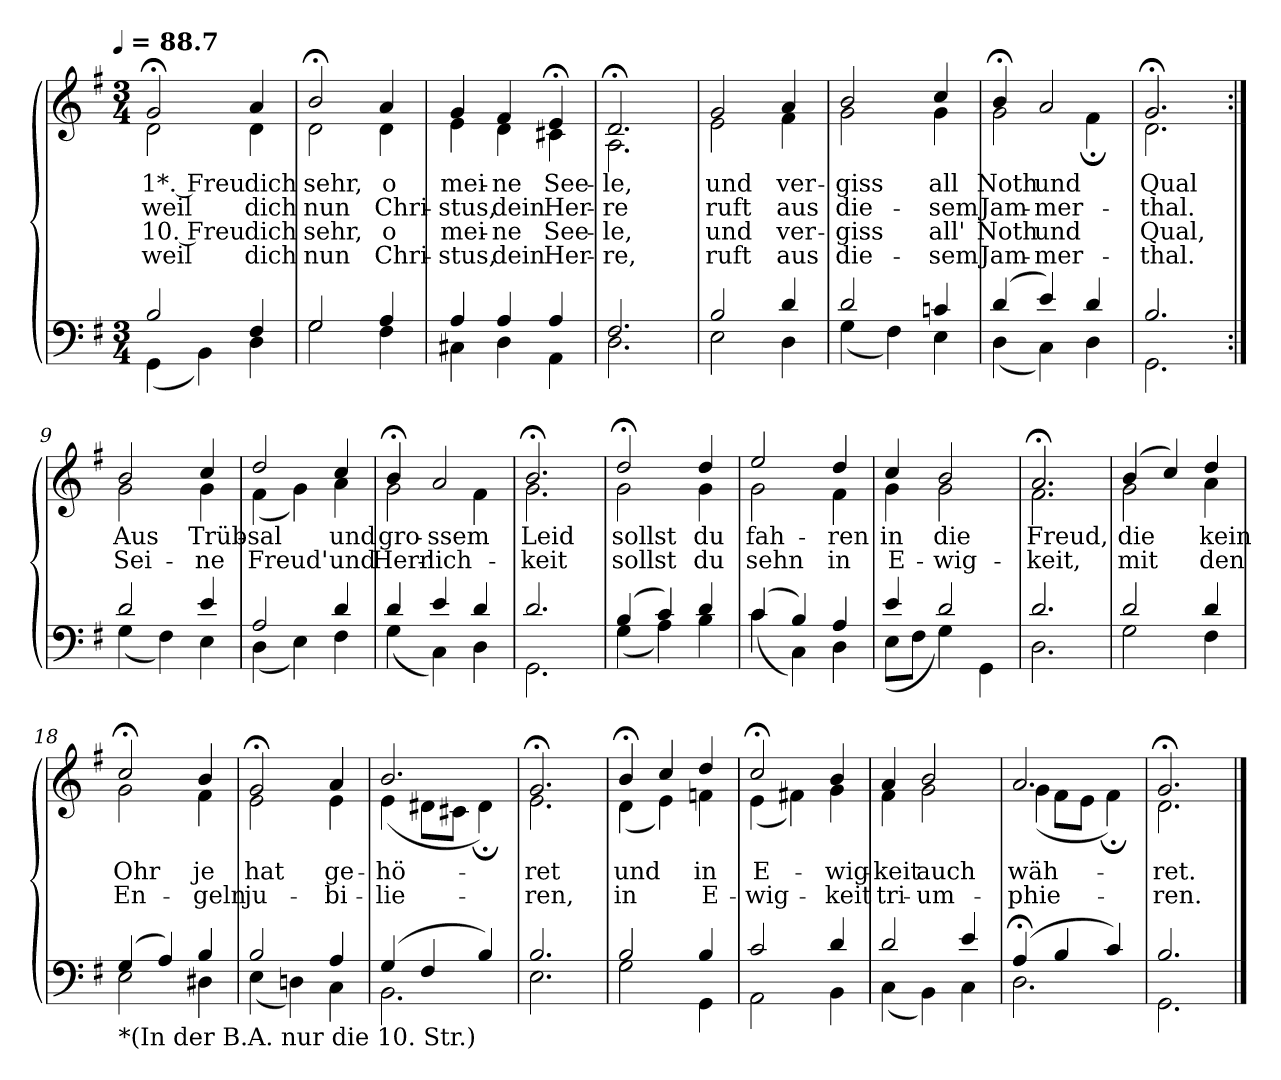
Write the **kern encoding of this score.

**kern	**kern	**text	**text	**text	**text	**dynam
*part1	*part1	*part1	*part1	*part1	*part1	*part1
*staff2	*staff1	*staff1	*staff1	*staff1	*staff1	*staff1/2
*clefF4	*clefG2	*	*	*	*	*
*k[f#]	*k[f#]	*	*	*	*	*
!!LO:TX:omd:t=[quarter] = 88.7
*M3/4	*M3/4	*	*	*	*	*
*MM88	*MM88	*	*	*	*	*
=1	=1	=1	=1	=1	=1	=1
*^	*^	*	*	*	*	*
2B	(4GG	2g;<	2d	1*. Freu	weil	10. Freu	weil	.
.	4BB)	.	.	.	.	.	.	.
4F#	4D	4a	4d	dich	dich	dich	dich	.
=2	=2	=2	=2	=2	=2	=2	=2	=2
2G	2G	2b;<	2d	sehr,	nun	sehr,	nun	.
4A	4F#	4a	4d	o	Chri-	o	Chri-	.
=3	=3	=3	=3	=3	=3	=3	=3	=3
4A	4C#X	4g	4e	mei-	-stus,	mei-	-stus,	.
4A	4D	4f#	4d	-ne	dein	-ne	dein	.
4A	4AA	4e;<	4c#X	See-	Her-	See-	Her-	.
=4	=4	=4	=4	=4	=4	=4	=4	=4
2.F#	2.D	2.d;<	2.A	-le,	-re	-le,	-re,	.
=5	=5	=5	=5	=5	=5	=5	=5	=5
2B	2E	2g	2e	und	ruft	und	ruft	.
4d	4D	4a	4f#	ver-	aus	ver-	aus	.
=6	=6	=6	=6	=6	=6	=6	=6	=6
2d	(4G	2b	2g	-giss	die-	-giss	die-	.
.	4F#)	.	.	.	.	.	.	.
4cn	4E	4cc	4g	all	-sem	all'	-sem	.
=7	=7	=7	=7	=7	=7	=7	=7	=7
(4d	(4D	4b;<	2g	Noth	Jam-	Noth	Jam-	.
4e)	4C)	2a	.	und	-mer-	und	-mer-	.
4d	4D	.	4f#;	.	.	.	.	.
=8	=8	=8	=8	=8	=8	=8	=8	=8
2.B	2.GG	2.g;<	2.d	Qual	-thal.	Qual,	-thal.	.
!!LO:LB:g=z	!!
=9:|!	=9:|!	=9:|!	=9:|!	=9:|!	=9:|!	=9:|!	=9:|!	=9:|!
2d	(4G	2b	2g	Aus	Sei-	.	.	.
.	4F#)	.	.	.	.	.	.	.
4e	4E	4cc	4g	Trüb-	-ne	.	.	.
=10	=10	=10	=10	=10	=10	=10	=10	=10
2A	(4D	2dd	(4f#	-sal	Freud'	.	.	.
.	4E)	.	4g)	.	.	.	.	.
4d	4F#	4cc	4a	und	und	.	.	.
=11	=11	=11	=11	=11	=11	=11	=11	=11
4d	(4G	4b;<	2g	gro-	Herr-	.	.	.
4e	4C)	2a	.	-ssem	-lich-	.	.	.
4d	4D	.	4f#	.	.	.	.	.
=12	=12	=12	=12	=12	=12	=12	=12	=12
2.d	2.GG	2.b;<	2.g	Leid	-keit	.	.	.
=13	=13	=13	=13	=13	=13	=13	=13	=13
*	*	*MM92	*	*	*	*	*	*
(4B	(4G	2dd;<	2g	sollst	sollst	.	.	.
4c)	4A)	.	.	.	.	.	.	.
4d	4B	4dd	4g	du	du	.	.	♩ = 88
=14	=14	=14	=14	=14	=14	=14	=14	=14
(4c	(4c	2ee	2g	fah-	sehn	.	.	.
4B)	4C)	.	.	.	.	.	.	.
4A	4D	4dd	4f#	-ren	in	.	.	.
=15	=15	=15	=15	=15	=15	=15	=15	=15
*	*	*MM87	*	*	*	*	*	*
4e	(8EL	4cc	4g	in	E-	.	.	.
.	8F#J	.	.	.	.	.	.	.
2d	4G)	2b	2g	die	-wig-	.	.	.
.	4GG	.	.	.	.	.	.	.
=16	=16	=16	=16	=16	=16	=16	=16	=16
2.d	2.D	2.a;<	2.f#	Freud,	-keit,	.	.	.
=17	=17	=17	=17	=17	=17	=17	=17	=17
*	*	*MM88	*	*	*	*	*	*
2d	2G	(4b	2g	die	mit	.	.	.
.	.	4cc)	.	.	.	.	.	.
4d	4F#	4dd	4a	kein	den	.	.	.
!!LO:LB:g=z	!!
=18	=18	=18	=18	=18	=18	=18	=18	=18
!LO:TX:b:t=*(In der B.A. nur die 10. Str.)	!	!	!	!	!	!	!	!
(4G	2E	2cc;<	2g	Ohr	En-	.	.	.
4A)	.	.	.	.	.	.	.	.
4B	4D#X	4b	4f#	je	-geln	.	.	♩ = 89
=19	=19	=19	=19	=19	=19	=19	=19	=19
2B	(4E	2g;<	2e	hat	ju-	.	.	.
.	4Dn)	.	.	.	.	.	.	.
4A	4C	4a	4e	ge-	-bi-	.	.	.
=20	=20	=20	=20	=20	=20	=20	=20	=20
*	*	*MM87	*	*	*	*	*	*
(4G	2.BB	2.b	(4e	-hö-	-lie-	.	.	.
4F#	.	.	8d#XL	.	.	.	.	.
.	.	.	8c#XJ	.	.	.	.	.
4B)	.	.	4d#;)	.	.	.	.	.
=21	=21	=21	=21	=21	=21	=21	=21	=21
2.B	2.E	2.g;<	2.e	-ret	-ren,	.	.	.
=22	=22	=22	=22	=22	=22	=22	=22	=22
*	*	*MM86	*	*	*	*	*	*
2B	2G	4b;<	(4d	und	in	.	.	.
.	.	4cc	4e)	.	.	.	.	.
4B	4GG	4dd	4fn	in	E-	.	.	♩ = 86
=23	=23	=23	=23	=23	=23	=23	=23	=23
2c	2AA	2cc;<	(4e	E-	-wig-	.	.	.
.	.	.	4f#X)	.	.	.	.	.
4d	4BB	4b	4g	-wig-	-keit	.	.	.
=24	=24	=24	=24	=24	=24	=24	=24	=24
*	*	*MM83	*	*	*	*	*	*
2d	(4C	4a	4f#	-keit	tri-	.	.	.
.	4BB)	2b	2g	auch	-um-	.	.	.
4e	4C	.	.	.	.	.	.	.
=25	=25	=25	=25	=25	=25	=25	=25	=25
(4A;<	2.D	2.a	(4g	wäh-	-phie-	.	.	.
4B	.	.	8f#L	.	.	.	.	.
.	.	.	8eJ	.	.	.	.	.
4c)	.	.	4f#;)	.	.	.	.	.
=26	=26	=26	=26	=26	=26	=26	=26	=26
2.B	2.GG	2.g;<	2.d	-ret.	-ren.	.	.	.
*v	*v	*	*	*	*	*	*	*
*	*v	*v	*	*	*	*	*
==	==	==	==	==	==	==
*-	*-	*-	*-	*-	*-	*-
